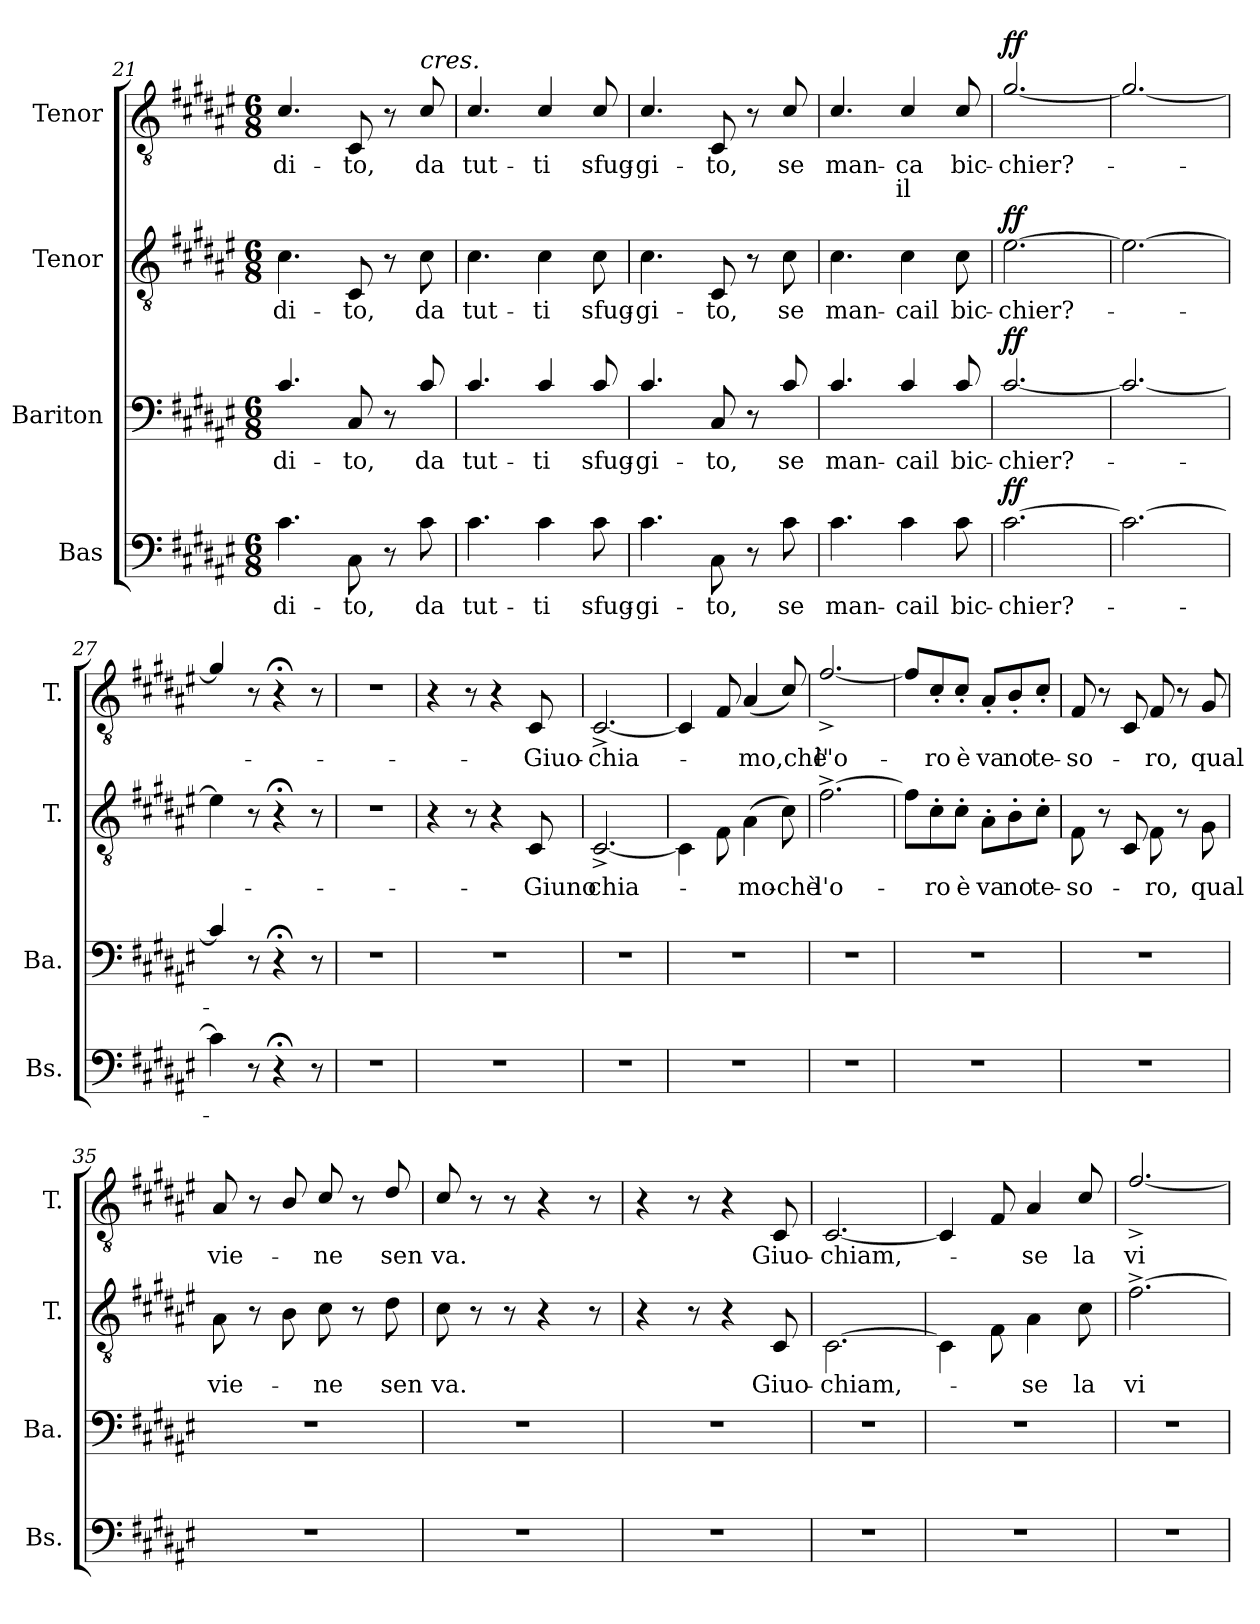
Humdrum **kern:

**kern	**text	**dynam	**kern	**text	**dynam	**kern	**text	**dynam	**kern	**text	**text	**dynam
*part4	*part4	*part4	*part3	*part3	*part3	*part2	*part2	*part2	*part1	*part1	*part1	*part1
*staff4	*staff4	*staff4	*staff3	*staff3	*staff3	*staff2	*staff2	*staff2	*staff1	*staff1	*staff1	*staff1
*I"Bas	*	*	*I"Bariton	*	*	*I"Tenor	*	*	*I"Tenor	*	*	*
*I'Bs.	*	*	*I'Ba.	*	*	*I'T.	*	*	*I'T.	*	*	*
*clefF4	*	*	*clefF4	*	*	*clefGv2	*	*	*clefGv2	*	*	*
*k[f#c#g#d#a#e#]	*	*	*k[f#c#g#d#a#e#]	*	*	*k[f#c#g#d#a#e#]	*	*	*k[f#c#g#d#a#e#]	*	*	*
*M6/8	*	*	*M6/8	*	*	*M6/8	*	*	*M6/8	*	*	*
=21	=21	=21	=21	=21	=21	=21	=21	=21	=21	=21	=21	=21
4.c#\	-di-	.	4.c#/	di-	.	4.c#\	-di-	.	4.c#/	-di-	.	.
8C#\	-to,	.	8C#/	-to,	.	8C#/	-to,	.	8C#/	-to,	.	.
8r	.	.	8r	.	.	8r	.	.	8r	.	.	.
!	!	!	!	!	!	!	!	!	!LO:TX:a:i:t=cres.	!	!	!
8c#\	da	.	8c#/	da	.	8c#\	da	.	8c#/	da	.	.
!!LO:PB:g=z
=22	=22	=22	=22	=22	=22	=22	=22	=22	=22	=22	=22	=22
4.c#\	tut-	.	4.c#/	tut-	.	4.c#\	tut-	.	4.c#/	tut-	.	.
4c#\	-ti	.	4c#/	-ti	.	4c#\	-ti	.	4c#/	-ti	.	.
8c#\	sfug-	.	8c#/	sfug-	.	8c#\	sfug-	.	8c#/	sfug-	.	.
=23	=23	=23	=23	=23	=23	=23	=23	=23	=23	=23	=23	=23
4.c#\	-gi-	.	4.c#/	-gi-	.	4.c#\	-gi-	.	4.c#/	-gi-	.	.
8C#\	-to,	.	8C#/	-to,	.	8C#/	-to,	.	8C#/	-to,	.	.
8r	.	.	8r	.	.	8r	.	.	8r	.	.	.
8c#\	se	.	8c#/	se	.	8c#\	se	.	8c#/	se	.	.
=24	=24	=24	=24	=24	=24	=24	=24	=24	=24	=24	=24	=24
4.c#\	man-	.	4.c#/	man-	.	4.c#\	man-	.	4.c#/	man-	.	.
4c#\	-cail	.	4c#/	-cail	.	4c#\	-cail	.	4c#/	-ca	il	.
8c#\	bic-	.	8c#/	bic-	.	8c#\	bic-	.	8c#/	bic-	.	.
=25	=25	=25	=25	=25	=25	=25	=25	=25	=25	=25	=25	=25
!	!	!LO:DY:a	!	!	!LO:DY:a	!	!	!LO:DY:a	!	!	!	!LO:DY:a
[2.c#\	-chier?-	ff	[2.c#/	-chier?-	ff	[2.e#\	-chier?-	ff	[2.g#/	-chier?-	.	ff
=26	=26	=26	=26	=26	=26	=26	=26	=26	=26	=26	=26	=26
2.c#\_	.	.	2.c#/_	.	.	2.e#\_	.	.	2.g#/_	.	.	.
=27	=27	=27	=27	=27	=27	=27	=27	=27	=27	=27	=27	=27
4c#\]	.	.	4c#/]	.	.	4e#\]	.	.	4g#/]	.	.	.
8r	.	.	8r	.	.	8r	.	.	8r	.	.	.
4r;<	.	.	4r;<	.	.	4r;<	.	.	4r;<	.	.	.
8r	.	.	8r	.	.	8r	.	.	8r	.	.	.
=28	=28	=28	=28	=28	=28	=28	=28	=28	=28	=28	=28	=28
2.r	.	.	2.r	.	.	2.r	.	.	2.r	.	.	.
=29	=29	=29	=29	=29	=29	=29	=29	=29	=29	=29	=29	=29
2.r	.	.	2.r	.	.	4r	.	.	4r	.	.	.
.	.	.	.	.	.	8r	.	.	8r	.	.	.
.	.	.	.	.	.	4r	.	.	4r	.	.	.
.	.	.	.	.	.	8C#/	-Giuno-	.	8C#/	-Giuo-	.	.
=30	=30	=30	=30	=30	=30	=30	=30	=30	=30	=30	=30	=30
2.r	.	.	2.r	.	.	[2.C#^/	-chia-	.	[2.C#^/	-chia-	.	.
!!LO:LB:g=z
=31	=31	=31	=31	=31	=31	=31	=31	=31	=31	=31	=31	=31
2.r	.	.	2.r	.	.	4C#\]	.	.	4C#/]	.	.	.
.	.	.	.	.	.	8F#\	.	.	8F#/	.	.	.
.	.	.	.	.	.	(4A#\	-mo-	.	(4A#/	-mo,chè	.	.
.	.	.	.	.	.	8c#\)	-chè	.	8c#/)	.	.	.
=32	=32	=32	=32	=32	=32	=32	=32	=32	=32	=32	=32	=32
2.r	.	.	2.r	.	.	[2.f#^\	l'o-	.	[2.f#^/	l"o-	.	.
=33	=33	=33	=33	=33	=33	=33	=33	=33	=33	=33	=33	=33
2.r	.	.	2.r	.	.	8f#\L]	.	.	8f#/L]	.	.	.
.	.	.	.	.	.	8c#'\	-ro	.	8c#'/	-ro	.	.
.	.	.	.	.	.	8c#'\J	è	.	8c#'/J	è	.	.
.	.	.	.	.	.	8A#'\L	va	.	8A#'/L	va	.	.
.	.	.	.	.	.	8B'\	no	.	8B'/	no	.	.
.	.	.	.	.	.	8c#'\J	te-	.	8c#'/J	te-	.	.
=34	=34	=34	=34	=34	=34	=34	=34	=34	=34	=34	=34	=34
2.r	.	.	2.r	.	.	8F#\	so-	.	8F#/	-so-	.	.
.	.	.	.	.	.	8r	.	.	8r	.	.	.
.	.	.	.	.	.	8C#/	.	.	8C#/	.	.	.
.	.	.	.	.	.	8F#\	-ro,	.	8F#/	-ro,	.	.
.	.	.	.	.	.	8r	.	.	8r	.	.	.
.	.	.	.	.	.	8G#\	qual	.	8G#/	qual	.	.
=35	=35	=35	=35	=35	=35	=35	=35	=35	=35	=35	=35	=35
2.r	.	.	2.r	.	.	8A#\	vie-	.	8A#/	vie-	.	.
.	.	.	.	.	.	8r	.	.	8r	.	.	.
.	.	.	.	.	.	8B\	.	.	8B/	.	.	.
.	.	.	.	.	.	8c#\	-ne	.	8c#/	-ne	.	.
.	.	.	.	.	.	8r	.	.	8r	.	.	.
.	.	.	.	.	.	8d#\	sen	.	8d#/	sen	.	.
=36	=36	=36	=36	=36	=36	=36	=36	=36	=36	=36	=36	=36
2.r	.	.	2.r	.	.	8c#\	va.	.	8c#/	va.	.	.
.	.	.	.	.	.	8r	.	.	8r	.	.	.
.	.	.	.	.	.	8r	.	.	8r	.	.	.
.	.	.	.	.	.	4r	.	.	4r	.	.	.
.	.	.	.	.	.	8r	.	.	8r	.	.	.
=37	=37	=37	=37	=37	=37	=37	=37	=37	=37	=37	=37	=37
2.r	.	.	2.r	.	.	4r	.	.	4r	.	.	.
.	.	.	.	.	.	8r	.	.	8r	.	.	.
.	.	.	.	.	.	4r	.	.	4r	.	.	.
.	.	.	.	.	.	8C#/	Giuo-	.	8C#/	Giuo-	.	.
!!LO:LB:g=z
=38	=38	=38	=38	=38	=38	=38	=38	=38	=38	=38	=38	=38
2.r	.	.	2.r	.	.	[2.C#\	-chiam,-	.	[2.C#/	-chiam,-	.	.
=39	=39	=39	=39	=39	=39	=39	=39	=39	=39	=39	=39	=39
2.r	.	.	2.r	.	.	4C#\]	.	.	4C#/]	.	.	.
.	.	.	.	.	.	8F#\	.	.	8F#/	.	.	.
.	.	.	.	.	.	4A#\	-se	.	4A#/	-se	.	.
.	.	.	.	.	.	8c#\	la	.	8c#/	la	.	.
=40	=40	=40	=40	=40	=40	=40	=40	=40	=40	=40	=40	=40
2.r	.	.	2.r	.	.	[2.f#^\	vi-	.	[2.f#^/	vi-	.	.
=	=	=	=	=	=	=	=	=	=	=	=	=
*-	*-	*-	*-	*-	*-	*-	*-	*-	*-	*-	*-	*-
